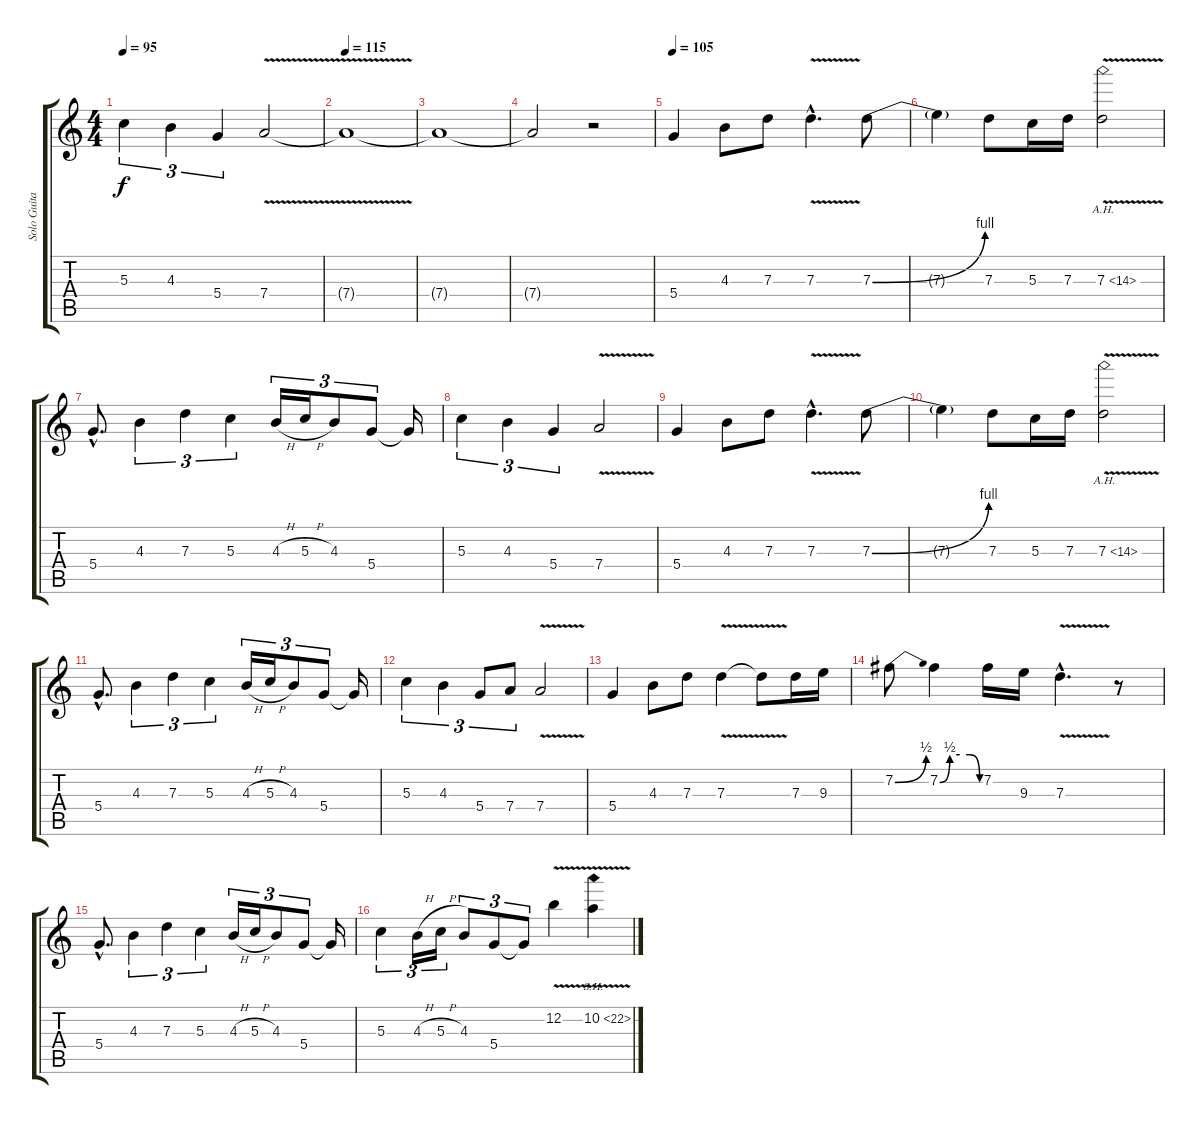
\track ("Solo Guitar" "Solo Guita") {instrument distortionguitar}
\staff {score tabs}
\tuning (E4 B3 G3 D3 A2 E2) {hide}
\ts (4 4)
\tempo 95
\clef g2
\ks c
5.3.4{tu (3 2) dy f} 4.3.4{tu (3 2)} 5.4.4{tu (3 2)} 7.4{v}.2 |
\tempo 115
7.4{t}.1 |
7.4{t}.1 |
7.4{t}.2 r.2 |
\tempo 105
5.4.4 4.3.8 7.3.8 7.3{v hac}.4{d} 7.3{be (bend 0 0 60 4)}.8 |
7.3{t}.4 7.3.8 5.3.16 7.3.16 7.3{ah 7 v}.2 |
5.4{hac}.8{d} 4.3.4{tu (3 2)} 7.3.4{tu (3 2)} 5.3.4{tu (3 2)} 4.3{h}.16{tu (3 2)} 5.3{h}.16{tu (3 2)} 4.3.8{tu (3 2)} 5.4.8{tu (3 2)} 5.4{t}.16 |
5.3.4{tu (3 2)} 4.3.4{tu (3 2)} 5.4.4{tu (3 2)} 7.4{v}.2 |
5.4.4 4.3.8 7.3.8 7.3{v hac}.4{d} 7.3{be (bend 0 0 60 4)}.8 |
7.3{t}.4 7.3.8 5.3.16 7.3.16 7.3{ah 7 v}.2 |
5.4{hac}.8{d} 4.3.4{tu (3 2)} 7.3.4{tu (3 2)} 5.3.4{tu (3 2)} 4.3{h}.16{tu (3 2)} 5.3{h}.16{tu (3 2)} 4.3.8{tu (3 2)} 5.4.8{tu (3 2)} 5.4{t}.16 |
5.3.4{tu (3 2)} 4.3.4{tu (3 2)} 5.4.8{tu (3 2)} 7.4.8{tu (3 2)} 7.4{v}.2 |
5.4.4 4.3.8 7.3.8 7.3{v}.4 7.3{t}.8 7.3.16 9.3.16 |
7.2{be (bend 0 0 60 2)}.8 7.2{be (custom 0 0 15 2 30 2 45 2 60 0)}.4 7.2.16 9.3.16 7.3{v hac}.4{d} r.8 |
5.4{hac}.8{d} 4.3.4{tu (3 2)} 7.3.4{tu (3 2)} 5.3.4{tu (3 2)} 4.3{h}.16{tu (3 2)} 5.3{h}.16{tu (3 2)} 4.3.8{tu (3 2)} 5.4.8{tu (3 2)} 5.4{t}.16 |
5.3.4{tu (3 2)} 4.3{h}.16{tu (3 2)} 5.3{h}.16{tu (3 2)} 4.3.8{tu (3 2)} 5.4.8{tu (3 2)} 5.4{t}.8{tu (3 2)} 12.2{v}.4 10.2{sh 12 v}.4
